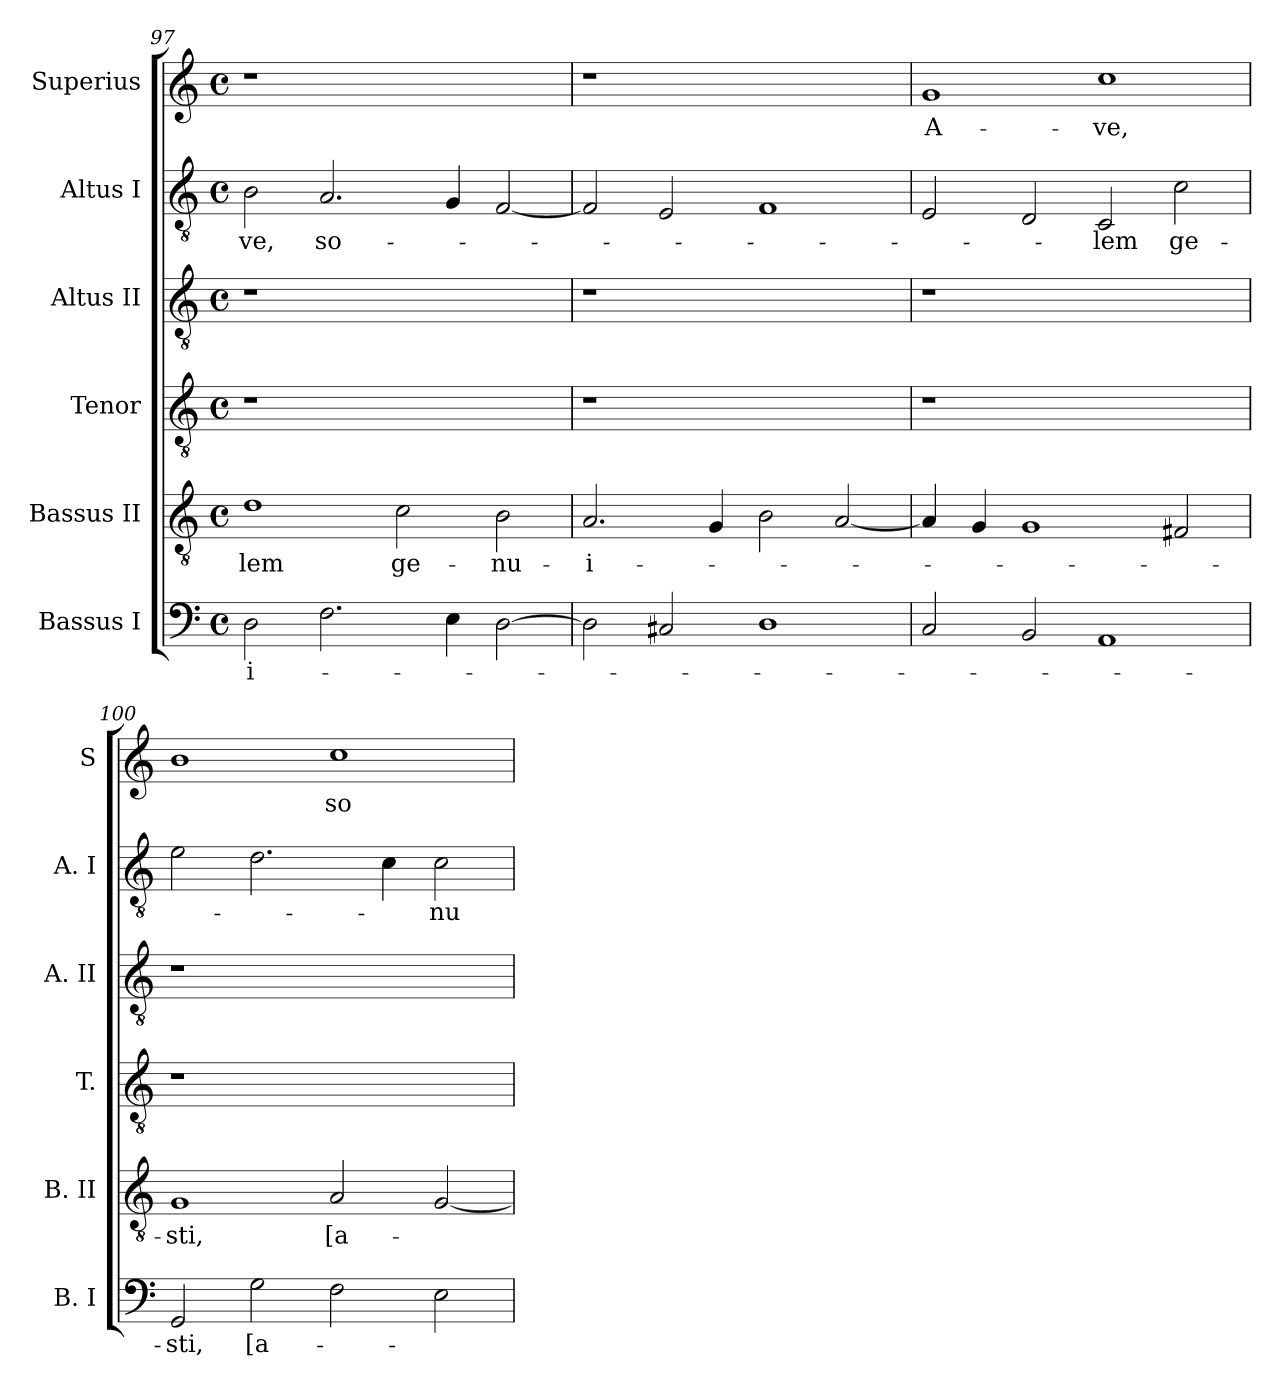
**kern	**text	**kern	**text	**kern	**kern	**kern	**text	**kern	**text
*part6	*part6	*part5	*part5	*part4	*part3	*part2	*part2	*part1	*part1
*staff6	*staff6	*staff5	*staff5	*staff4	*staff3	*staff2	*staff2	*staff1	*staff1
*I"Bassus I	*	*I"Bassus II	*	*I"Tenor	*I"Altus II	*I"Altus I	*	*I"Superius	*
*I'B. I	*	*I'B. II	*	*I'T.	*I'A. II	*I'A. I	*	*I'S	*
*clefF4	*	*clefGv2	*	*clefGv2	*clefGv2	*clefGv2	*	*clefG2	*
*	*	*ITrd7c12	*	*ITrd7c12	*ITrd7c12	*ITrd7c12	*	*	*
*k[]	*	*k[]	*	*k[]	*k[]	*k[]	*	*k[]	*
*C:	*	*C:	*	*C:	*C:	*C:	*	*C:	*
*M4/4	*	*M4/4	*	*M4/4	*M4/4	*M4/4	*	*M4/4	*
*met(c)	*	*met(c)	*	*met(c)	*met(c)	*met(c)	*	*met(c)	*
=97	=97	=97	=97	=97	=97	=97	=97	=97	=97
!	!LO:LY:b:color=#000000	!	!	!	!	!	!	!	!
!	!	!	!LO:LY:b:color=#000000	!LO:N:vis=1	!LO:N:vis=1	!	!	!	!
!	!	!	!	!	!	!	!LO:LY:b:color=#000000	!LO:N:vis=1	!
2Di\	-i-	1Di	-lem	1r	1r	2BBi\	-ve,	1r	.
!	!	!	!	!	!	!	!LO:LY:b:color=#000000	!	!
2.Fi\	.	.	.	.	.	2.AAi/	so-	.	.
!	!	!	!LO:LY:b:color=#000000	!	!	!	!	!	!
.	.	2Ci\	ge-	1ryy	1ryy	.	.	1ryy	.
4Ei\	.	.	.	.	.	4GGi/	.	.	.
!	!	!	!LO:LY:b:color=#000000	!	!	!	!	!	!
[>2Di\	.	2BBi\	-nu-	.	.	[<2FFi/	.	.	.
!!LO:PB:g=z
=98	=98	=98	=98	=98	=98	=98	=98	=98	=98
!	!	!	!LO:LY:b:color=#000000	!LO:N:vis=1	!LO:N:vis=1	!	!	!LO:N:vis=1	!
2Di\]	.	2.AAi/	-i-	1r	1r	2FFi/]	.	1r	.
2C#Xi/	.	.	.	.	.	2EEi/	.	.	.
.	.	4GGi/	.	.	.	.	.	.	.
1Di	.	2BBi\	.	1ryy	1ryy	1FFi	.	1ryy	.
.	.	[<2AAi/	.	.	.	.	.	.	.
=99	=99	=99	=99	=99	=99	=99	=99	=99	=99
!	!	!	!	!LO:N:vis=1	!LO:N:vis=1	!	!	!	!
!	!	!	!	!	!	!	!	!	!LO:LY:b:color=#000000
2Ci/	.	4AAi/]	.	1r	1r	2EEi/	.	1gi	A-
.	.	4GGi/	.	.	.	.	.	.	.
2BBi/	.	1GGi	.	.	.	2DDi/	.	.	.
!	!	!	!	!	!	!	!LO:LY:b:color=#000000	!	!
!	!	!	!	!	!	!	!	!	!LO:LY:b:color=#000000
1AAi	.	.	.	1ryy	1ryy	2CCi/	-lem	1cci	-ve,
!	!	!	!	!	!	!	!LO:LY:b:color=#000000	!	!
.	.	2FF#Xi/	.	.	.	2Ci\	ge-	.	.
=100	=100	=100	=100	=100	=100	=100	=100	=100	=100
!	!LO:LY:b:color=#000000	!	!	!	!	!	!	!	!
!	!	!	!LO:LY:b:color=#000000	!LO:N:vis=1	!LO:N:vis=1	!	!	!	!
2GGi/	-sti,	1GGi	-sti,	1r	1r	2Ei\	.	1bi	.
!	!LO:LY:b:color=#000000	!	!	!	!	!	!	!	!
2Gi\	[a-	.	.	.	.	2.Di\	.	.	.
!	!	!	!LO:LY:b:color=#000000	!	!	!	!	!	!
!	!	!	!	!	!	!	!	!	!LO:LY:b:color=#000000
2Fi\	.	2AAi/	[a-	1ryy	1ryy	.	.	1cci	so-
.	.	.	.	.	.	4Ci\	.	.	.
!	!	!	!	!	!	!	!LO:LY:b:color=#000000	!	!
2Ei\	.	[<2GGi/	.	.	.	2Ci\	-nu-	.	.
=	=	=	=	=	=	=	=	=	=
*-	*-	*-	*-	*-	*-	*-	*-	*-	*-
